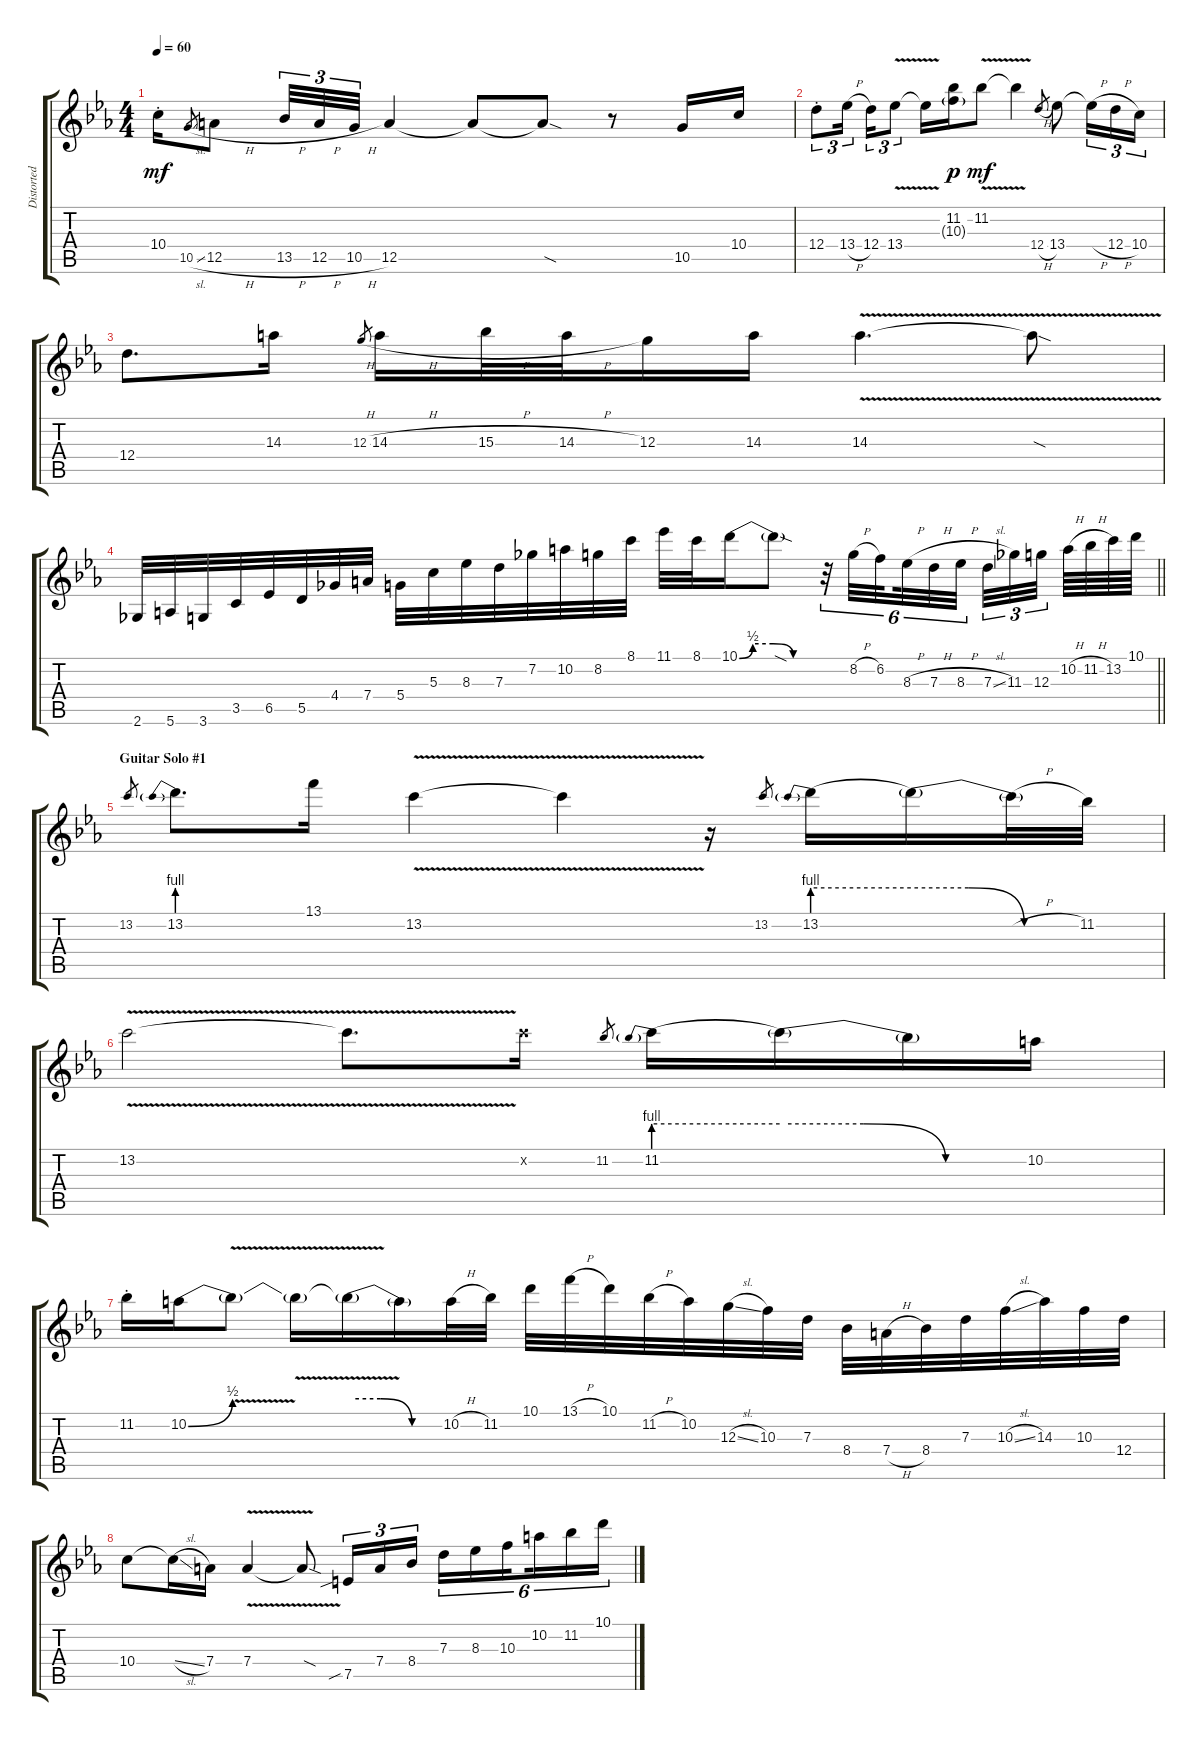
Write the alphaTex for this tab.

\track ("Distorted [Lead]" "Distorted ") {instrument overdrivenguitar}
\staff {score tabs}
\tuning (E4 B3 G3 D3 A2 E2) {hide}
\ts (4 4)
\tempo 60
\clef g2
\ks eb
10.4{st}.16{dy mf} 10.5{sl}.8{gr} 12.5{h}.8 13.5{h}.32{tu (3 2)} 12.5{h}.32{tu (3 2)} 10.5{h}.32{tu (3 2)} 12.5.4 12.5{t}.8 12.5{sod t}.8 r.8 10.5.16 10.4.16 |
12.4{st}.8{tu (3 2)} 13.4{h}.16{tu (3 2) beam splitsecondary} 12.4.16{tu (3 2)} 13.4{v}.8{tu (3 2)} 13.4{v t}.16 (11.2 10.3{g}).16{dy p} 11.2{v}.8{dy mf} 11.2{v t}.4 12.4{h}.8{gr} 13.4.8 13.4{h t}.16{tu (3 2)} 12.4{h}.16{tu (3 2)} 10.4.16{tu (3 2)} |
12.4.8{d} 14.3.16 12.3{h}.8{gr} 14.3{h}.16 15.3{h}.32 14.3{h}.32 12.3.16 14.3.16 14.3{v}.4{d} 14.3{sod t}.8 |
\barLineRight lightlight
2.6.32 5.6.32 3.6.32 3.5.32 6.5.32 5.5.32 4.4.32 7.4.32 5.4.32 5.3.32 8.3.32 7.3.32 7.2.32 10.2.32 8.2.32 8.1.32 11.1.32 8.1.32 10.1{be (custom 0 0 10 2 25 2 40 0 60 0)}.16 10.1{sod t}.8 r.32{tu (6 4)} 8.2{h}.32{tu (6 4)} 6.2.32{tu (6 4) beam splitsecondary} 8.3{h}.32{tu (6 4)} 7.3{h}.32{tu (6 4)} 8.3{h}.32{tu (6 4) beam splitsecondary} 7.3{sl}.32{tu (3 2)} 11.3.32{tu (3 2)} 12.3.32{tu (3 2) beam splitsecondary} 10.2{h}.64 11.2{h}.64 13.2.64 10.1.64 |
\section ("" "Guitar Solo #1")
13.2.8{gr} 13.2{be (prebend 0 4 60 4)}.8{d} 13.1.16 13.2{v}.4 13.2{v t}.4 r.16 13.2.8{gr} 13.2{be (prebend 0 4 60 4)}.16 13.2{be (custom 0 4 20 4 40 0 60 0) t}.16 13.2{h t}.32 11.2.32 |
13.2{v}.2 13.2{v t}.8{d} 13.2{x}.16 11.2.8{gr} 11.2{be (prebend 0 4 60 4)}.16 11.2{be (custom 0 4 20 4 40 0 60 0) t}.16 11.2{t}.16 10.2.16 |
11.2{st}.16 10.2{be (bend 0 0 60 2)}.16 10.2{v t}.8 10.2{v t}.16 10.2{be (custom 0 2 20 2 40 0 60 0) t}.16 10.2{t}.16 10.2{h}.32 11.2.32 10.1.32 13.1{h}.32 10.1.32 11.2{h}.32 10.2.32 12.3{sl}.32 10.3.32 7.3.32 8.4.32 7.4{h}.32 8.4.32 7.3.32 10.3{sl}.32 14.3.32 10.3.32 12.4.32 |
10.4.8 10.4{sl t}.16 7.4.16 7.4{v}.4 7.4{sod t}.8 7.5{sib}.16{tu (3 2)} 7.4.16{tu (3 2)} 8.4.16{tu (3 2)} 7.3.16{tu (6 4)} 8.3.16{tu (6 4)} 10.3.16{tu (6 4) beam splitsecondary} 10.2.16{tu (6 4)} 11.2.16{tu (6 4)} 10.1.16{tu (6 4)}
